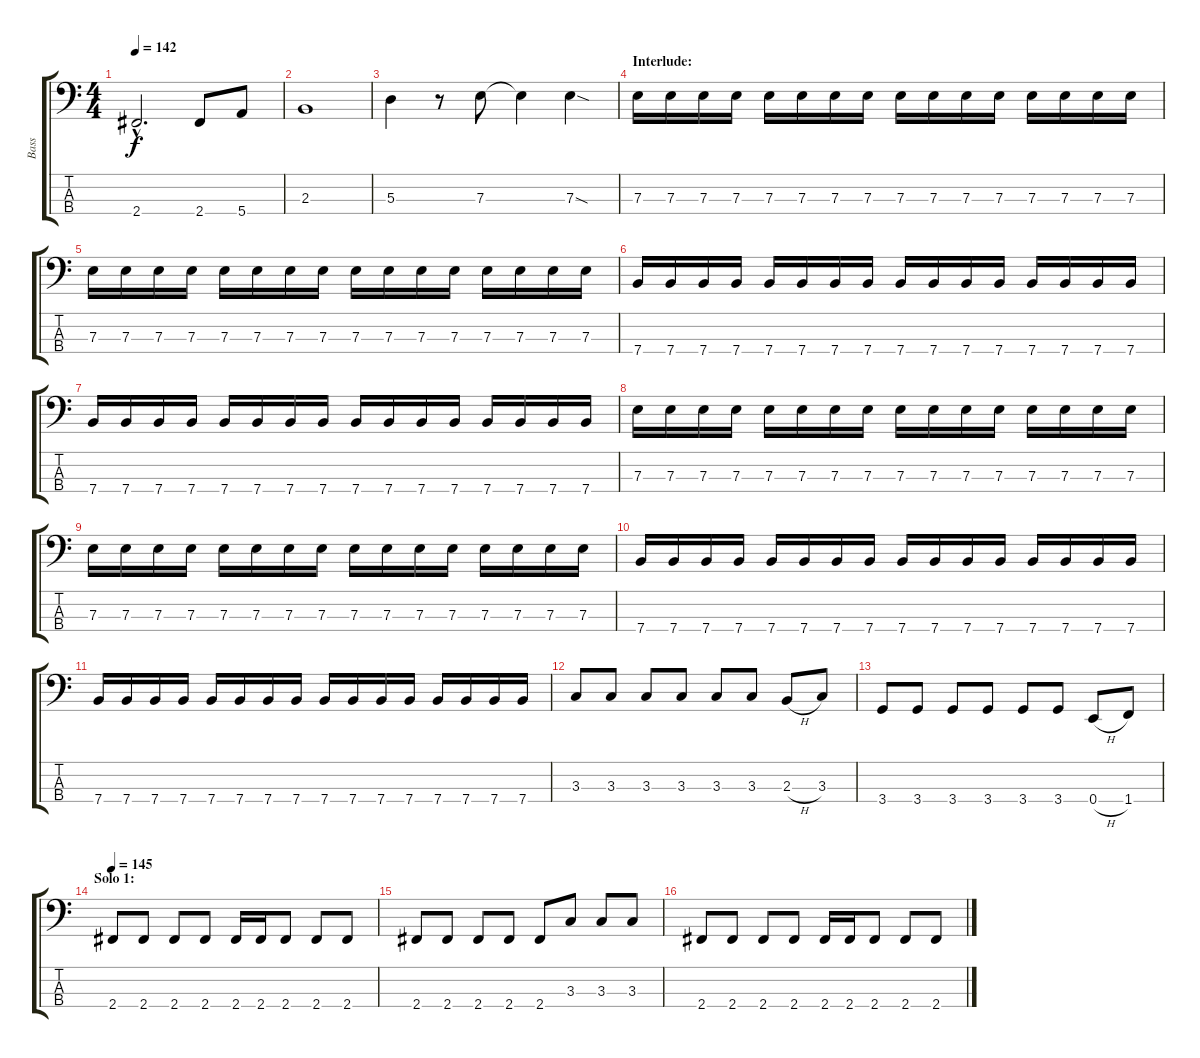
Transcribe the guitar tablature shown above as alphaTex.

\track ("Bass" "Bass") {instrument electricbasspick}
\staff {score tabs}
\tuning (G2 D2 A1 E1) {hide}
\ts (4 4)
\tempo 142
\clef f4
\ks c
2.4{hac}.2{d dy f} 2.4.8 5.4.8 |
2.3.1 |
5.3.4 r.8 7.3.8 7.3{t}.4 7.3{sod}.4 |
\section ("" "Interlude:")
7.3.16 7.3.16 7.3.16 7.3.16 7.3.16 7.3.16 7.3.16 7.3.16 7.3.16 7.3.16 7.3.16 7.3.16 7.3.16 7.3.16 7.3.16 7.3.16 |
7.3.16 7.3.16 7.3.16 7.3.16 7.3.16 7.3.16 7.3.16 7.3.16 7.3.16 7.3.16 7.3.16 7.3.16 7.3.16 7.3.16 7.3.16 7.3.16 |
7.4.16 7.4.16 7.4.16 7.4.16 7.4.16 7.4.16 7.4.16 7.4.16 7.4.16 7.4.16 7.4.16 7.4.16 7.4.16 7.4.16 7.4.16 7.4.16 |
7.4.16 7.4.16 7.4.16 7.4.16 7.4.16 7.4.16 7.4.16 7.4.16 7.4.16 7.4.16 7.4.16 7.4.16 7.4.16 7.4.16 7.4.16 7.4.16 |
7.3.16 7.3.16 7.3.16 7.3.16 7.3.16 7.3.16 7.3.16 7.3.16 7.3.16 7.3.16 7.3.16 7.3.16 7.3.16 7.3.16 7.3.16 7.3.16 |
7.3.16 7.3.16 7.3.16 7.3.16 7.3.16 7.3.16 7.3.16 7.3.16 7.3.16 7.3.16 7.3.16 7.3.16 7.3.16 7.3.16 7.3.16 7.3.16 |
7.4.16 7.4.16 7.4.16 7.4.16 7.4.16 7.4.16 7.4.16 7.4.16 7.4.16 7.4.16 7.4.16 7.4.16 7.4.16 7.4.16 7.4.16 7.4.16 |
7.4.16 7.4.16 7.4.16 7.4.16 7.4.16 7.4.16 7.4.16 7.4.16 7.4.16 7.4.16 7.4.16 7.4.16 7.4.16 7.4.16 7.4.16 7.4.16 |
3.3.8 3.3.8 3.3.8 3.3.8 3.3.8 3.3.8 2.3{h}.8 3.3.8 |
3.4.8 3.4.8 3.4.8 3.4.8 3.4.8 3.4.8 0.4{h}.8 1.4.8 |
\section ("" "Solo 1:")
\tempo 145
2.4.8 2.4.8 2.4.8 2.4.8 2.4.16 2.4.16 2.4.8 2.4.8 2.4.8 |
2.4.8 2.4.8 2.4.8 2.4.8 2.4.8 3.3.8 3.3.8 3.3.8 |
2.4.8 2.4.8 2.4.8 2.4.8 2.4.16 2.4.16 2.4.8 2.4.8 2.4.8
